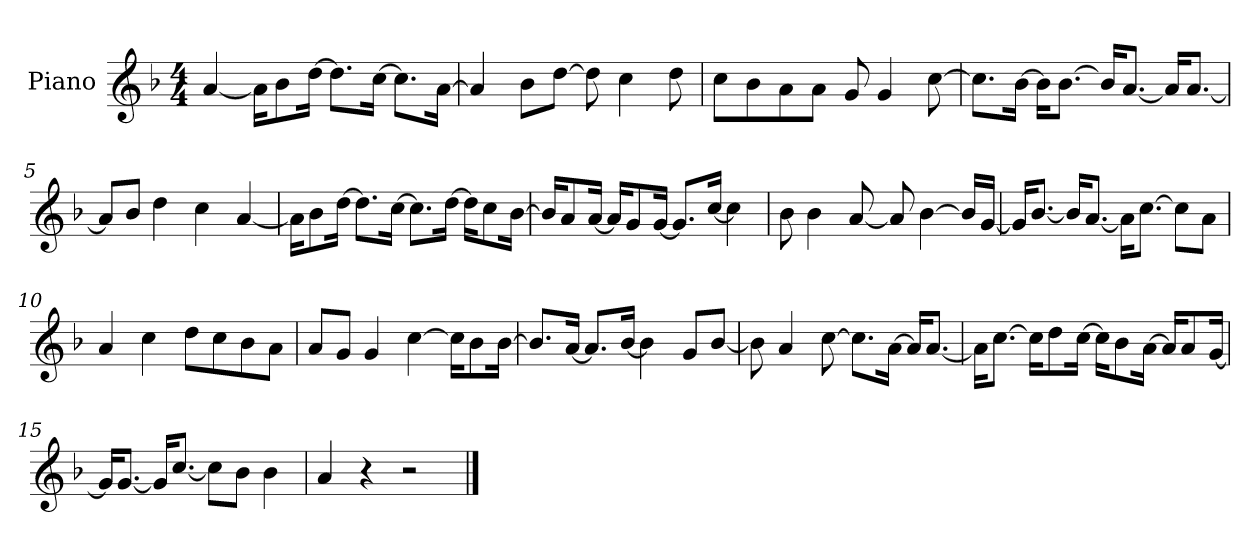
**kern
*part1
*staff1
*I"Piano
*I'P-no
*clefG2
*k[b-]
*M4/4
*MM90
=1
[4a/
16a\KL]
8b-\
[16dd\Jk
8.dd\L]
[16cc\Jk
8.cc\L]
[16a\Jk
=2
4a/]
8b-\L
[8dd\J
8dd\]
4cc\
8dd\
=3
8cc\L
8b-\
8a\
8a\J
8g/
4g/
[8cc\
=4
8.cc\L]
[16b-\Jk
16b-\KL]
[8.b-\J
16b-/KL]
[8.a/J
16a/KL]
[8.a/J
=5
8a/L]
8b-/J
4dd\
4cc\
[4a/
!!LO:LB:g=z
=6
16a\KL]
8b-\
[16dd\Jk
8.dd\L]
[16cc\Jk
8.cc\L]
[16dd\Jk
16dd\KL]
8cc\
[16b-\Jk
=7
16b-/KL]
8a/
[16a/Jk
16a/KL]
8g/
[16g/Jk
8.g/L]
[16cc/Jk
4cc\]
=8
8b-\
4b-\
[8a/
8a/]
[4b-\
16b-/LL]
[16g/JJ
=9
16g/KL]
[8.b-/J
16b-/KL]
[8.a/J
16a\KL]
[8.cc\J
8cc\L]
8a\J
!!LO:LB:g=z
=10
4a/
4cc\
8dd\L
8cc\
8b-\
8a\J
=11
8a/L
8g/J
4g/
[4cc\
16cc\KL]
8b-\
[16b-\Jk
=12
8.b-/L]
[16a/Jk
8.a/L]
[16b-/Jk
4b-\]
8g/L
[8b-/J
=13
8b-\]
4a/
[8cc\
8.cc\L]
[16a\Jk
16a/KL]
[8.a/J
=14
16a\KL]
[8.cc\J
16cc\KL]
8dd\
[16cc\Jk
16cc\KL]
8b-\
[16a\Jk
16a/KL]
8a/
[16g/Jk
!!LO:LB:g=z
=15
16g/KL]
[8.g/J
16g/KL]
[8.cc/J
8cc\L]
8b-\J
4b-\
=16
4a/
4r
2r
==
*-
